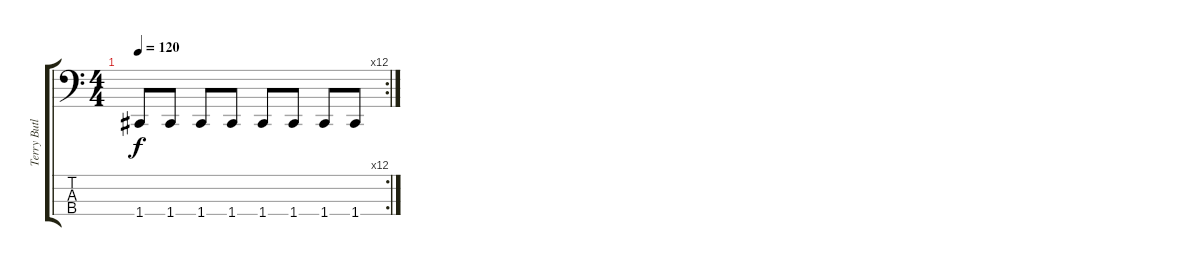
\track ("Terry Butler" "Terry Butl") {instrument electricbassfinger}
\staff {score tabs}
\tuning (Eb2 Bb1 F1 C1) {hide}
\rc 12
\ts (4 4)
\tempo 120
\clef f4
\ks c
1.4.8{dy f} 1.4.8 1.4.8 1.4.8 1.4.8 1.4.8 1.4.8 1.4.8
